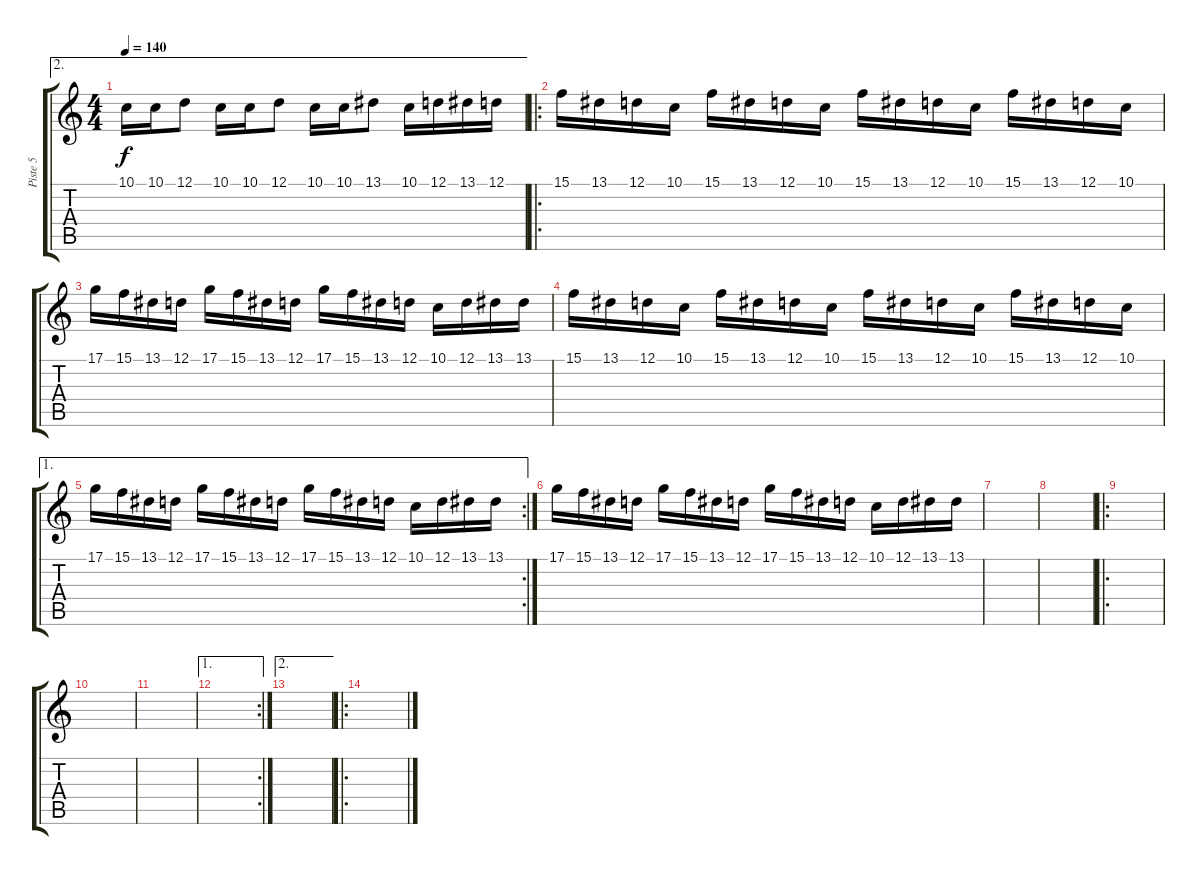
\track ("Piste 5" "Piste 5") {instrument fx4atmosphere}
\staff {score tabs}
\tuning (D4 A3 F3 C3 G2 C2) {hide}
\ae 2
\ts (4 4)
\tempo 140
\clef g2
\ks c
10.1.16{dy f} 10.1.16 12.1.8 10.1.16 10.1.16 12.1.8 10.1.16 10.1.16 13.1.8 10.1.16 12.1.16 13.1.16 12.1.16 |
\ro
15.1.16 13.1.16 12.1.16 10.1.16 15.1.16 13.1.16 12.1.16 10.1.16 15.1.16 13.1.16 12.1.16 10.1.16 15.1.16 13.1.16 12.1.16 10.1.16 |
17.1.16 15.1.16 13.1.16 12.1.16 17.1.16 15.1.16 13.1.16 12.1.16 17.1.16 15.1.16 13.1.16 12.1.16 10.1.16 12.1.16 13.1.16 13.1.16 |
15.1.16 13.1.16 12.1.16 10.1.16 15.1.16 13.1.16 12.1.16 10.1.16 15.1.16 13.1.16 12.1.16 10.1.16 15.1.16 13.1.16 12.1.16 10.1.16 |
\ae 1
\rc 2
17.1.16 15.1.16 13.1.16 12.1.16 17.1.16 15.1.16 13.1.16 12.1.16 17.1.16 15.1.16 13.1.16 12.1.16 10.1.16 12.1.16 13.1.16 13.1.16 |
17.1.16 15.1.16 13.1.16 12.1.16 17.1.16 15.1.16 13.1.16 12.1.16 17.1.16 15.1.16 13.1.16 12.1.16 10.1.16 12.1.16 13.1.16 13.1.16 |
|
|
\ro
|
|
|
\ae 1
\rc 2
|
\ae 2
|
\ro
